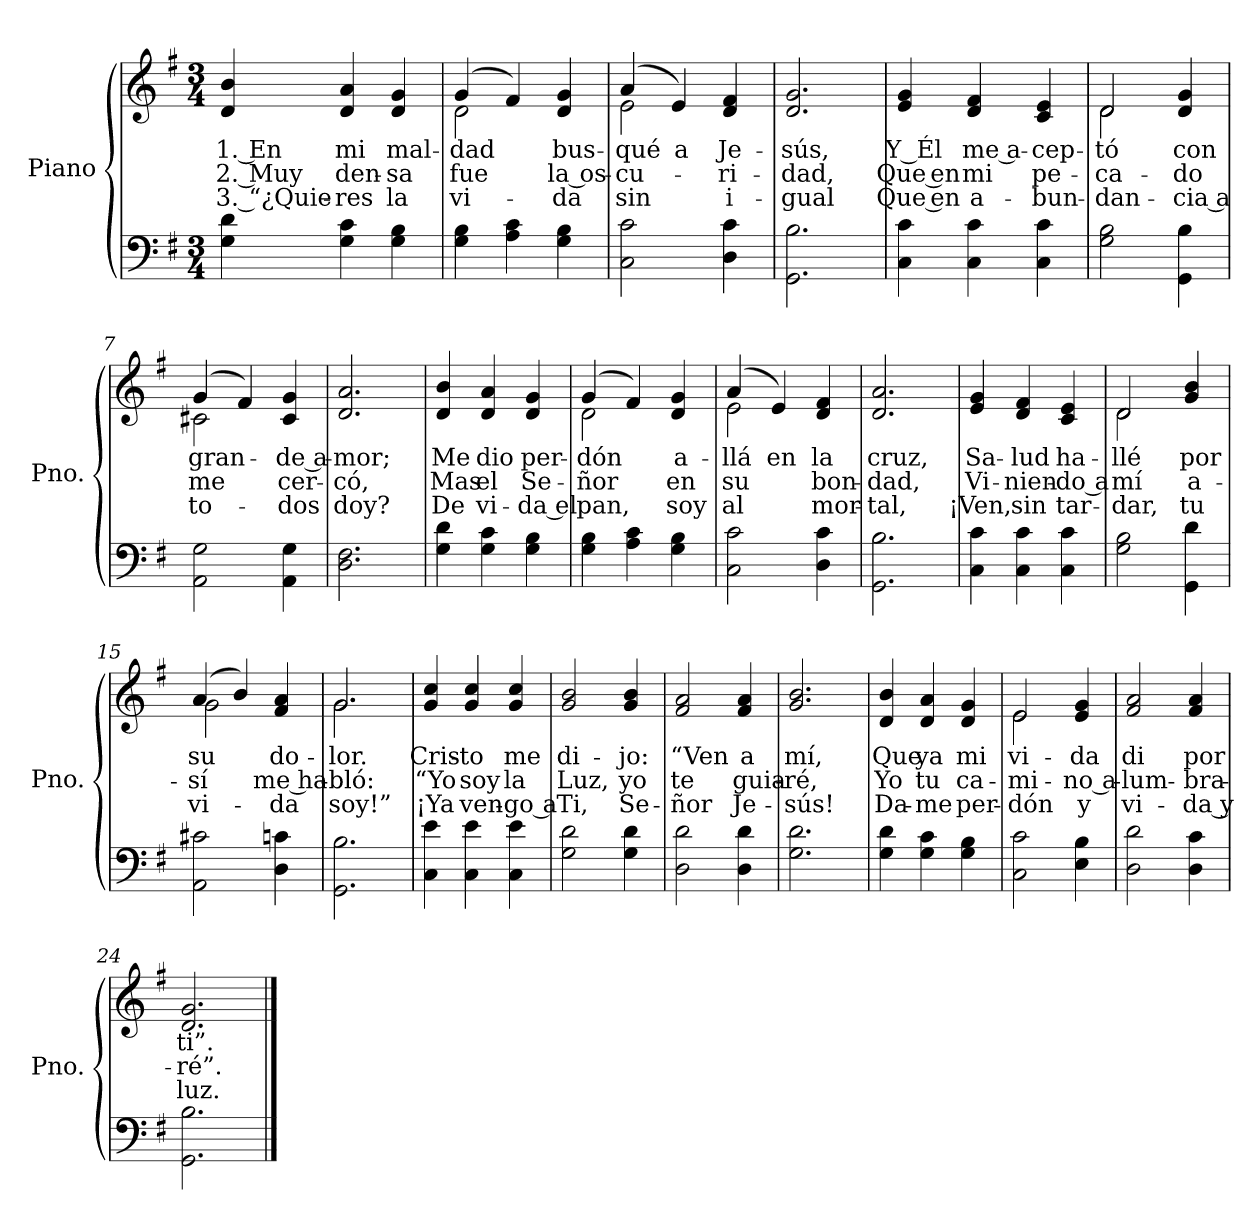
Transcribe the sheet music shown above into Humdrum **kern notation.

**kern	**kern	**text	**text	**text
*part1	*part1	*part1	*part1	*part1
*staff2	*staff1	*staff1	*staff1	*staff1
*I"Piano	*	*	*	*
*I'Pno.	*	*	*	*
*clefF4	*clefG2	*	*	*
*k[f#]	*k[f#]	*	*	*
*M3/4	*M3/4	*	*	*
=1	=1	=1	=1	=1
!	!	!LO:LY:b	!LO:LY:b	!LO:LY:b
4G\ 4d\	4d/ 4b/	1. En	2. Muy	3. “¿Quie-
!	!	!LO:LY:b	!LO:LY:b	!LO:LY:b
4G\ 4c\	4d/ 4a/	mi	den-	-res
!	!	!LO:LY:b	!LO:LY:b	!LO:LY:b
4G\ 4B\	4d/ 4g/	mal-	-sa	la
=2	=2	=2	=2	=2
!	!	!LO:LY:b	!LO:LY:b	!LO:LY:b
*	*^	*	*	*
4G\ 4B\	(>4g/	2d\	-dad	fue	vi-
4A\ 4c\	4f#/)	.	.	.	.
!	!	!	!LO:LY:b	!LO:LY:b	!LO:LY:b
4G\ 4B\	4d/ 4g/	4ryy	bus-	la os-	-da
=3	=3	=3	=3	=3	=3
!	!	!	!LO:LY:b	!LO:LY:b	!LO:LY:b
2C\ 2c\	(>4a/	2e\	-qué	-cu-	sin
!	!	!	!LO:LY:b	!	!
.	4e/)	.	a	.	.
!	!	!	!LO:LY:b	!LO:LY:b	!LO:LY:b
4D\ 4c\	4d/ 4f#/	4ryy	Je-	-ri-	i-
=4	=4	=4	=4	=4	=4
!	!	!	!LO:LY:b	!LO:LY:b	!LO:LY:b
*	*v	*v	*	*	*
2.GG\ 2.B\	2.d/ 2.g/	-sús,	-dad,	-gual
=5	=5	=5	=5	=5
!	!	!LO:LY:b	!LO:LY:b	!LO:LY:b
4C\ 4c\	4e/ 4g/	Y Él	Que en	Que en
!	!	!LO:LY:b	!LO:LY:b	!LO:LY:b
4C\ 4c\	4d/ 4f#/	me a-	mi	a-
!	!	!LO:LY:b	!LO:LY:b	!LO:LY:b
4C\ 4c\	4c/ 4e/	-cep-	pe-	-bun-
=6	=6	=6	=6	=6
!	!	!LO:LY:b	!LO:LY:b	!LO:LY:b
*	*^	*	*	*
2G\ 2B\	2d/	2d\	-tó	-ca-	-dan-
!	!	!	!LO:LY:b	!LO:LY:b	!LO:LY:b
4GG\ 4B\	4d/ 4g/	4ryy	con	-do	-cia a
!!LO:LB:g=z	!!
=7	=7	=7	=7	=7	=7
!	!	!	!LO:LY:b	!LO:LY:b	!LO:LY:b
2AA\ 2G\	(>4g/	2c#X\	gran-	me	to-
.	4f#/)	.	.	.	.
!	!	!	!LO:LY:b	!LO:LY:b	!LO:LY:b
4AA\ 4G\	4c#/ 4g/	4ryy	-de a-	cer-	-dos
=8	=8	=8	=8	=8	=8
!	!	!	!LO:LY:b	!LO:LY:b	!LO:LY:b
*	*v	*v	*	*	*
2.D\ 2.F#\	2.d/ 2.a/	-mor;	-có,	doy?
=9	=9	=9	=9	=9
!	!	!LO:LY:b	!LO:LY:b	!LO:LY:b
4G\ 4d\	4d/ 4b/	Me	Mas	De
!	!	!LO:LY:b	!LO:LY:b	!LO:LY:b
4G\ 4c\	4d/ 4a/	dio	el	vi-
!	!	!LO:LY:b	!LO:LY:b	!LO:LY:b
4G\ 4B\	4d/ 4g/	per-	Se-	-da el
=10	=10	=10	=10	=10
!	!	!LO:LY:b	!LO:LY:b	!LO:LY:b
*	*^	*	*	*
4G\ 4B\	(>4g/	2d\	-dón	-ñor	pan,
4A\ 4c\	4f#/)	.	.	.	.
!	!	!	!LO:LY:b	!LO:LY:b	!LO:LY:b
4G\ 4B\	4d/ 4g/	4ryy	a-	en	soy
=11	=11	=11	=11	=11	=11
!	!	!	!LO:LY:b	!LO:LY:b	!LO:LY:b
2C\ 2c\	(>4a/	2e\	-llá	su	al
!	!	!	!LO:LY:b	!	!
.	4e/)	.	en	.	.
!	!	!	!LO:LY:b	!LO:LY:b	!LO:LY:b
4D\ 4c\	4d/ 4f#/	4ryy	la	bon-	mor-
=12	=12	=12	=12	=12	=12
!	!	!	!LO:LY:b	!LO:LY:b	!LO:LY:b
*	*v	*v	*	*	*
2.GG\ 2.B\	2.d/ 2.a/	cruz,	-dad,	-tal,
!!LO:LB:g=z
=13	=13	=13	=13	=13
!	!	!LO:LY:b	!LO:LY:b	!LO:LY:b
4C\ 4c\	4e/ 4g/	Sa-	Vi-	¡Ven,
!	!	!LO:LY:b	!LO:LY:b	!LO:LY:b
4C\ 4c\	4d/ 4f#/	-lud	-nien-	sin
!	!	!LO:LY:b	!LO:LY:b	!LO:LY:b
4C\ 4c\	4c/ 4e/	ha-	-do a	tar-
=14	=14	=14	=14	=14
!	!	!LO:LY:b	!LO:LY:b	!LO:LY:b
*	*^	*	*	*
2G\ 2B\	2d/	2d\	-llé	mí	-dar,
!	!	!	!LO:LY:b	!LO:LY:b	!LO:LY:b
4GG\ 4d\	4g/ 4b/	4ryy	por	a-	tu
=15	=15	=15	=15	=15	=15
!	!	!	!LO:LY:b	!LO:LY:b	!LO:LY:b
2AA\ 2c#X\	(>4a/	2g\	su	-sí	vi-
.	4b/)	.	.	.	.
!	!	!	!LO:LY:b	!LO:LY:b	!LO:LY:b
4D\ 4cn\	4f#/ 4a/	4ryy	do-	me ha-	-da
=16	=16	=16	=16	=16	=16
!	!	!	!LO:LY:b	!LO:LY:b	!LO:LY:b
2.GG\ 2.B\	2.g/	2.g\	-lor.	-bló:	soy!”
=17	=17	=17	=17	=17	=17
!	!	!	!LO:LY:b	!LO:LY:b	!LO:LY:b
*	*v	*v	*	*	*
4C\ 4e\	4g/ 4cc/	Cris-	“Yo	¡Ya
!	!	!LO:LY:b	!LO:LY:b	!LO:LY:b
4C\ 4e\	4g/ 4cc/	-to	soy	ven-
!	!	!LO:LY:b	!LO:LY:b	!LO:LY:b
4C\ 4e\	4g/ 4cc/	me	la	-go a
=18	=18	=18	=18	=18
!	!	!LO:LY:b	!LO:LY:b	!LO:LY:b
2G\ 2d\	2g/ 2b/	di-	Luz,	Ti,
!	!	!LO:LY:b	!LO:LY:b	!LO:LY:b
4G\ 4d\	4g/ 4b/	-jo:	yo	Se-
!!LO:LB:g=z
=19	=19	=19	=19	=19
!	!	!LO:LY:b	!LO:LY:b	!LO:LY:b
2D\ 2d\	2f#/ 2a/	“Ven	te	-ñor
!	!	!LO:LY:b	!LO:LY:b	!LO:LY:b
4D\ 4d\	4f#/ 4a/	a	guia-	Je-
=20	=20	=20	=20	=20
!	!	!LO:LY:b	!LO:LY:b	!LO:LY:b
2.G\ 2.d\	2.g/ 2.b/	mí,	-ré,	-sús!
=21	=21	=21	=21	=21
!	!	!LO:LY:b	!LO:LY:b	!LO:LY:b
4G\ 4d\	4d/ 4b/	Que	Yo	Da-
!	!	!LO:LY:b	!LO:LY:b	!LO:LY:b
4G\ 4c\	4d/ 4a/	ya	tu	-me
!	!	!LO:LY:b	!LO:LY:b	!LO:LY:b
4G\ 4B\	4d/ 4g/	mi	ca-	per-
=22	=22	=22	=22	=22
!	!	!LO:LY:b	!LO:LY:b	!LO:LY:b
*	*^	*	*	*
2C\ 2c\	2e/	2e\	vi-	-mi-	-dón
!	!	!	!LO:LY:b	!LO:LY:b	!LO:LY:b
4E\ 4B\	4e/ 4g/	4ryy	-da	-no a-	y
=23	=23	=23	=23	=23	=23
!	!	!	!LO:LY:b	!LO:LY:b	!LO:LY:b
*	*v	*v	*	*	*
2D\ 2d\	2f#/ 2a/	di	-lum-	vi-
!	!	!LO:LY:b	!LO:LY:b	!LO:LY:b
4D\ 4c\	4f#/ 4a/	por	-bra-	-da y
=24	=24	=24	=24	=24
!	!	!LO:LY:b	!LO:LY:b	!LO:LY:b
2.GG\ 2.B\	2.d/ 2.g/	ti”.	-ré”.	luz.
==	==	==	==	==
*-	*-	*-	*-	*-
